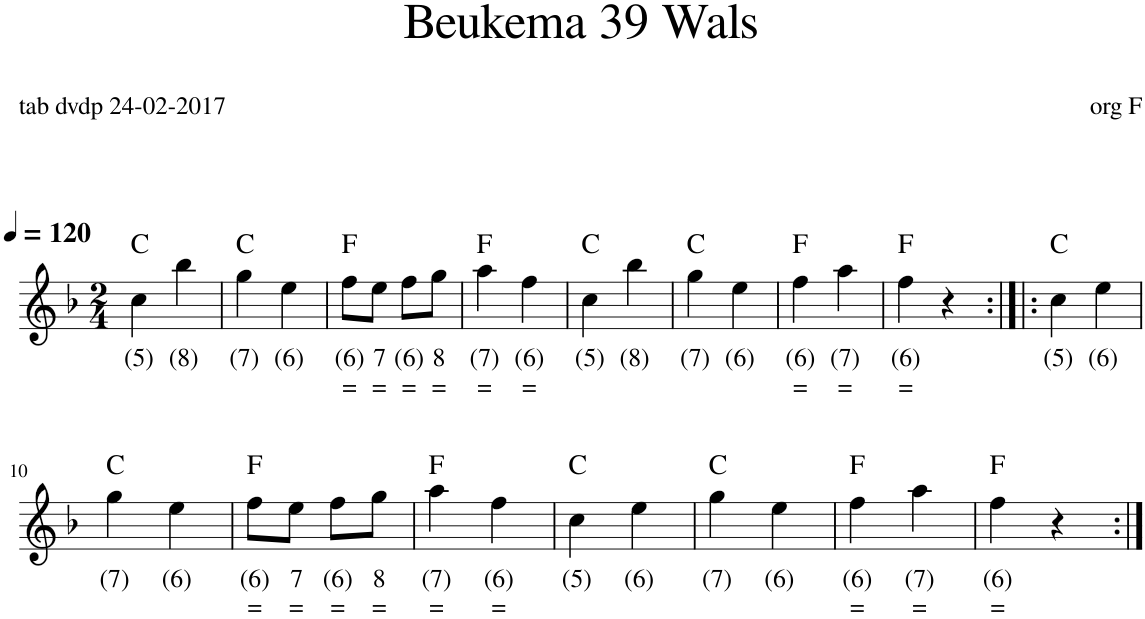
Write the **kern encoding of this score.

**kern	**text	**text	**harte
*part1	*part1	*part1	*part1
*staff1	*staff1	*staff1	*
*I"Stem	*	*	*
*I'Stm.	*	*	*
*clefG2	*	*	*
*k[b-]	*	*	*
*M2/4	*	*	*
*MM120	*	*	*
=1	=1	=1	=1
!	!LO:LY:b	!	!
4cc\	(5)	.	C:maj
!	!LO:LY:b	!	!
4bb-\	(8)	.	.
=2	=2	=2	=2
!	!LO:LY:b	!	!
4gg\	(7)	.	C:maj
!	!LO:LY:b	!	!
4ee\	(6)	.	.
=3	=3	=3	=3
!	!LO:LY:b	!LO:LY:b	!
8ff\L	(6)	=	F:maj
!	!LO:LY:b	!LO:LY:b	!
8ee\J	7	=	.
!	!LO:LY:b	!LO:LY:b	!
8ff\L	(6)	=	.
!	!LO:LY:b	!LO:LY:b	!
8gg\J	8	=	.
=4	=4	=4	=4
!	!LO:LY:b	!LO:LY:b	!
4aa\	(7)	=	F:maj
!	!LO:LY:b	!LO:LY:b	!
4ff\	(6)	=	.
=5	=5	=5	=5
!	!LO:LY:b	!	!
4cc\	(5)	.	C:maj
!	!LO:LY:b	!	!
4bb-\	(8)	.	.
=6	=6	=6	=6
!	!LO:LY:b	!	!
4gg\	(7)	.	C:maj
!	!LO:LY:b	!	!
4ee\	(6)	.	.
=7	=7	=7	=7
!	!LO:LY:b	!LO:LY:b	!
4ff\	(6)	=	F:maj
!	!LO:LY:b	!LO:LY:b	!
4aa\	(7)	=	.
=8	=8	=8	=8
!	!LO:LY:b	!LO:LY:b	!
4ff\	(6)	=	F:maj
4r	.	.	.
=9:|!|:	=9:|!|:	=9:|!|:	=9:|!|:
!	!LO:LY:b	!	!
4cc\	(5)	.	C:maj
!	!LO:LY:b	!	!
4ee\	(6)	.	.
!!LO:LB:g=z
=10	=10	=10	=10
!	!LO:LY:b	!	!
4gg\	(7)	.	C:maj
!	!LO:LY:b	!	!
4ee\	(6)	.	.
=11	=11	=11	=11
!	!LO:LY:b	!LO:LY:b	!
8ff\L	(6)	=	F:maj
!	!LO:LY:b	!LO:LY:b	!
8ee\J	7	=	.
!	!LO:LY:b	!LO:LY:b	!
8ff\L	(6)	=	.
!	!LO:LY:b	!LO:LY:b	!
8gg\J	8	=	.
=12	=12	=12	=12
!	!LO:LY:b	!LO:LY:b	!
4aa\	(7)	=	F:maj
!	!LO:LY:b	!LO:LY:b	!
4ff\	(6)	=	.
=13	=13	=13	=13
!	!LO:LY:b	!	!
4cc\	(5)	.	C:maj
!	!LO:LY:b	!	!
4ee\	(6)	.	.
=14	=14	=14	=14
!	!LO:LY:b	!	!
4gg\	(7)	.	C:maj
!	!LO:LY:b	!	!
4ee\	(6)	.	.
=15	=15	=15	=15
!	!LO:LY:b	!LO:LY:b	!
4ff\	(6)	=	F:maj
!	!LO:LY:b	!LO:LY:b	!
4aa\	(7)	=	.
=16	=16	=16	=16
!	!LO:LY:b	!LO:LY:b	!
4ff\	(6)	=	F:maj
4r	.	.	.
=:|!	=:|!	=:|!	=:|!
*-	*-	*-	*-
